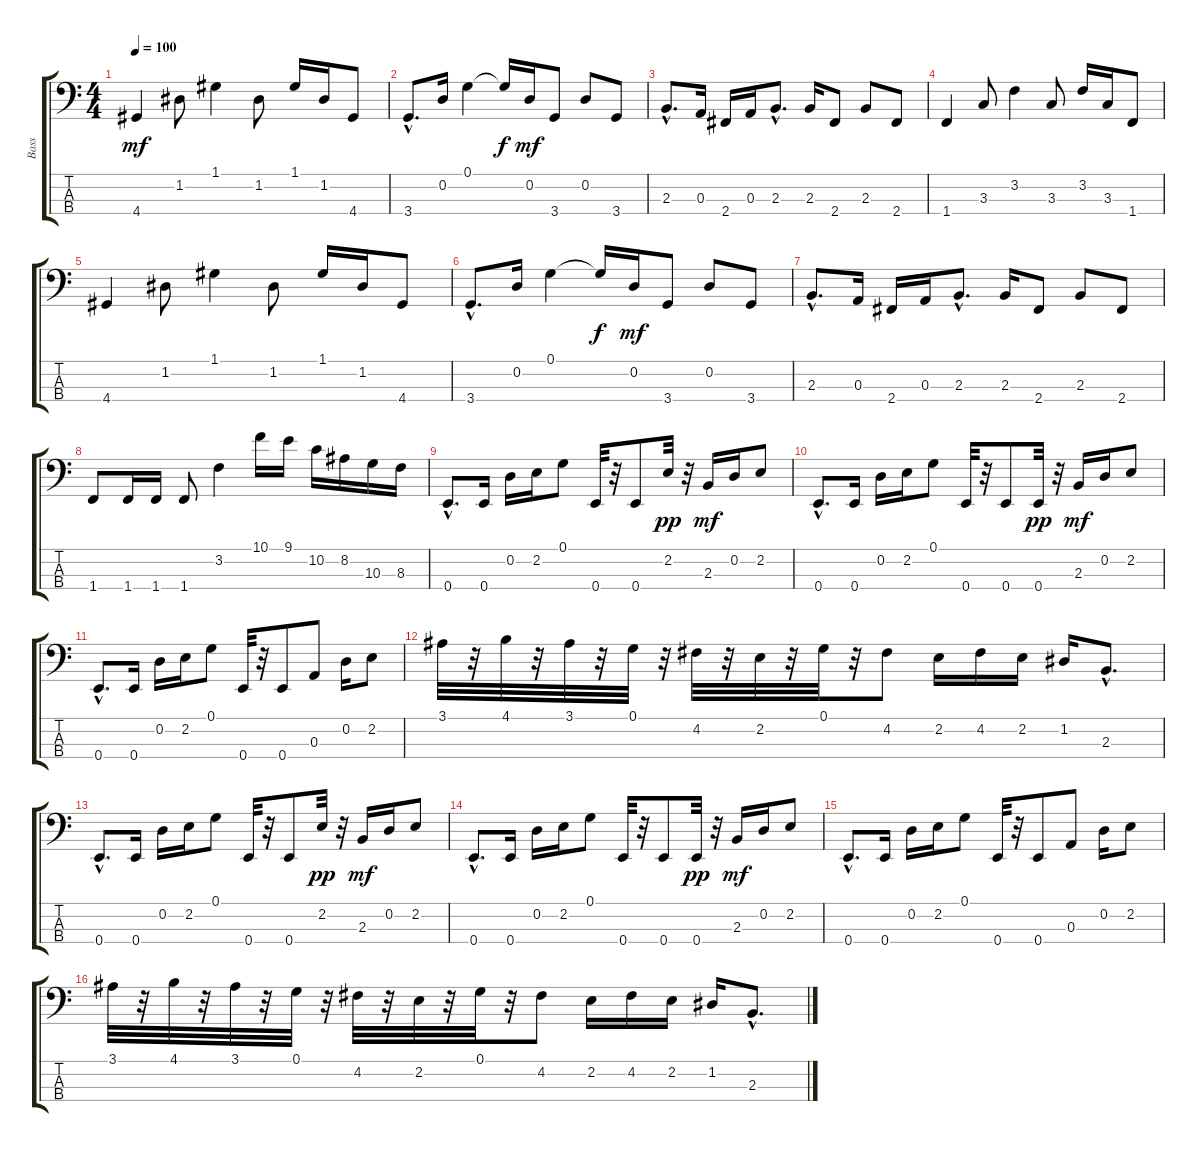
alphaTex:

\track ("Bass" "Bass") {instrument electricbassfinger}
\staff {score tabs}
\tuning (G2 D2 A1 E1) {hide}
\ts (4 4)
\tempo 100
\clef f4
\ks c
4.4.4{dy mf} 1.2.8 1.1.4 1.2.8 1.1.16 1.2.16 4.4.8 |
3.4{hac}.8{d} 0.2.16 0.1.4 0.1{t}.16{dy f} 0.2.16{dy mf} 3.4.8 0.2.8 3.4.8 |
2.3{hac}.8{d} 0.3.16 2.4.16 0.3.16 2.3{hac}.8{d} 2.3.16 2.4.8 2.3.8 2.4.8 |
1.4.4 3.3.8 3.2.4 3.3.8 3.2.16 3.3.16 1.4.8 |
4.4.4 1.2.8 1.1.4 1.2.8 1.1.16 1.2.16 4.4.8 |
3.4{hac}.8{d} 0.2.16 0.1.4 0.1{t}.16{dy f} 0.2.16{dy mf} 3.4.8 0.2.8 3.4.8 |
2.3{hac}.8{d} 0.3.16 2.4.16 0.3.16 2.3{hac}.8{d} 2.3.16 2.4.8 2.3.8 2.4.8 |
1.4.8 1.4.16 1.4.16 1.4.8 3.2.4 10.1.16 9.1.16 10.2.16 8.2.16 10.3.16 8.3.16 |
0.4{hac}.8{d} 0.4.16 0.2.16 2.2.16 0.1.8 0.4.32 r.32 0.4.8 2.2.32{dy pp} r.32 2.3.16{dy mf} 0.2.16 2.2.8 |
0.4{hac}.8{d} 0.4.16 0.2.16 2.2.16 0.1.8 0.4.32 r.32 0.4.8 0.4.32{dy pp} r.32 2.3.16{dy mf} 0.2.16 2.2.8 |
0.4{hac}.8{d} 0.4.16 0.2.16 2.2.16 0.1.8 0.4.32 r.32 0.4.8 0.3.8 0.2.16 2.2.8 |
3.1.32 r.32 4.1.32 r.32 3.1.32 r.32 0.1.32 r.32 4.2.32 r.32 2.2.32 r.32 0.1.32 r.32 4.2.8 2.2.16 4.2.16 2.2.16 1.2.16 2.3{hac}.8{d} |
0.4{hac}.8{d} 0.4.16 0.2.16 2.2.16 0.1.8 0.4.32 r.32 0.4.8 2.2.32{dy pp} r.32 2.3.16{dy mf} 0.2.16 2.2.8 |
0.4{hac}.8{d} 0.4.16 0.2.16 2.2.16 0.1.8 0.4.32 r.32 0.4.8 0.4.32{dy pp} r.32 2.3.16{dy mf} 0.2.16 2.2.8 |
0.4{hac}.8{d} 0.4.16 0.2.16 2.2.16 0.1.8 0.4.32 r.32 0.4.8 0.3.8 0.2.16 2.2.8 |
3.1.32 r.32 4.1.32 r.32 3.1.32 r.32 0.1.32 r.32 4.2.32 r.32 2.2.32 r.32 0.1.32 r.32 4.2.8 2.2.16 4.2.16 2.2.16 1.2.16 2.3{hac}.8{d}
